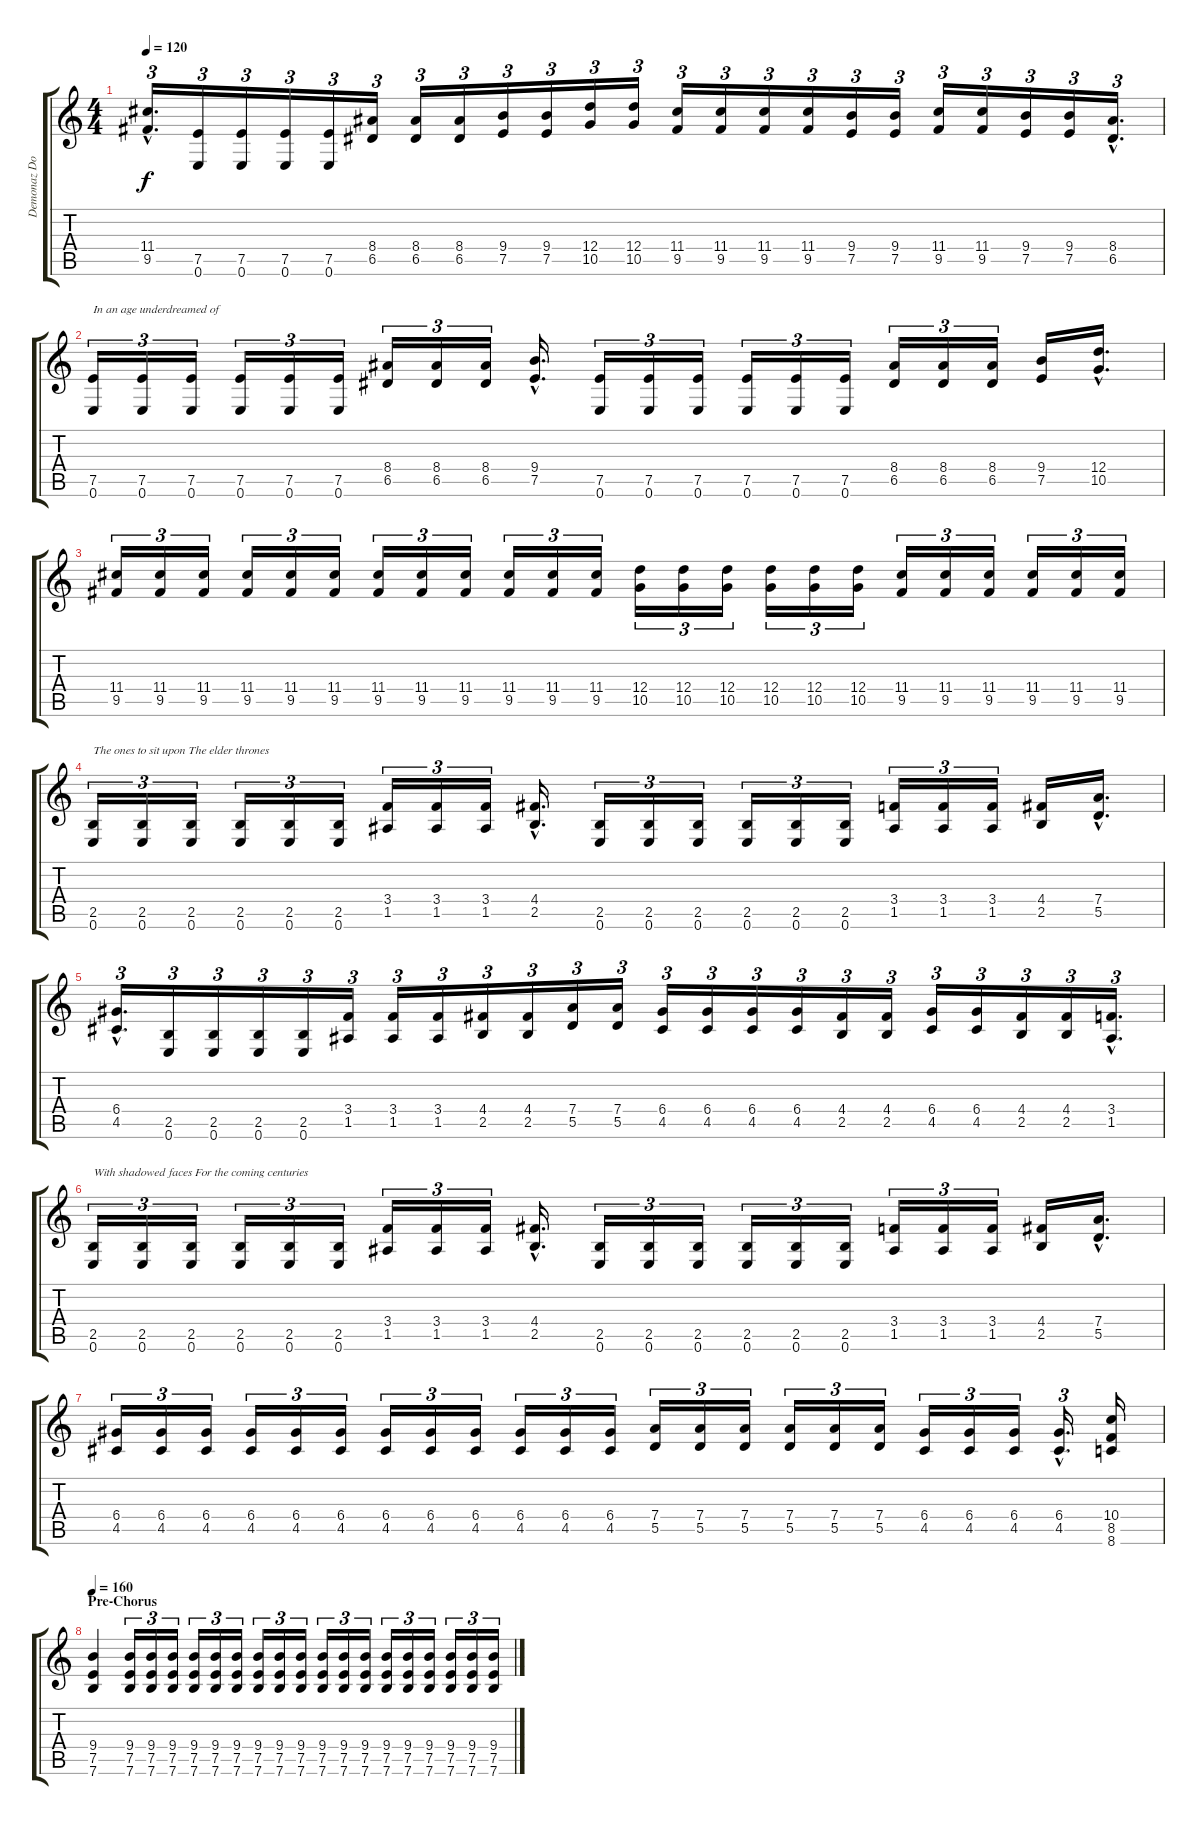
\track ("Demonaz Doom Occulta" "Demonaz Do") {instrument distortionguitar}
\staff {score tabs}
\tuning (E4 B3 G3 D3 A2 E2) {hide}
\ts (4 4)
\tempo 120
\clef g2
\ks c
(11.4{hac} 9.5{hac}).16{d tu (3 2) dy f} (7.5 0.6).16{tu (3 2)} (7.5 0.6).16{tu (3 2)} (7.5 0.6).16{tu (3 2)} (7.5 0.6).16{tu (3 2)} (8.4 6.5).16{tu (3 2)} (8.4 6.5).16{tu (3 2)} (8.4 6.5).16{tu (3 2)} (9.4 7.5).16{tu (3 2)} (9.4 7.5).16{tu (3 2)} (12.4 10.5).16{tu (3 2)} (12.4 10.5).16{tu (3 2)} (11.4 9.5).16{tu (3 2)} (11.4 9.5).16{tu (3 2)} (11.4 9.5).16{tu (3 2)} (11.4 9.5).16{tu (3 2)} (9.4 7.5).16{tu (3 2)} (9.4 7.5).16{tu (3 2)} (11.4 9.5).16{tu (3 2)} (11.4 9.5).16{tu (3 2)} (9.4 7.5).16{tu (3 2)} (9.4 7.5).16{tu (3 2)} (8.4{hac} 6.5{hac}).16{d tu (3 2)} |
(7.5 0.6).16{tu (3 2) txt "In an age underdreamed of"} (7.5 0.6).16{tu (3 2)} (7.5 0.6).16{tu (3 2)} (7.5 0.6).16{tu (3 2)} (7.5 0.6).16{tu (3 2)} (7.5 0.6).16{tu (3 2)} (8.4 6.5).16{tu (3 2)} (8.4 6.5).16{tu (3 2)} (8.4 6.5).16{tu (3 2)} (9.4{hac} 7.5{hac}).16{d} (7.5 0.6).16{tu (3 2)} (7.5 0.6).16{tu (3 2)} (7.5 0.6).16{tu (3 2)} (7.5 0.6).16{tu (3 2)} (7.5 0.6).16{tu (3 2)} (7.5 0.6).16{tu (3 2)} (8.4 6.5).16{tu (3 2)} (8.4 6.5).16{tu (3 2)} (8.4 6.5).16{tu (3 2)} (9.4 7.5).16 (12.4{hac} 10.5{hac}).16{d} |
(11.4 9.5).16{tu (3 2)} (11.4 9.5).16{tu (3 2)} (11.4 9.5).16{tu (3 2)} (11.4 9.5).16{tu (3 2)} (11.4 9.5).16{tu (3 2)} (11.4 9.5).16{tu (3 2)} (11.4 9.5).16{tu (3 2)} (11.4 9.5).16{tu (3 2)} (11.4 9.5).16{tu (3 2)} (11.4 9.5).16{tu (3 2)} (11.4 9.5).16{tu (3 2)} (11.4 9.5).16{tu (3 2)} (12.4 10.5).16{tu (3 2)} (12.4 10.5).16{tu (3 2)} (12.4 10.5).16{tu (3 2)} (12.4 10.5).16{tu (3 2)} (12.4 10.5).16{tu (3 2)} (12.4 10.5).16{tu (3 2)} (11.4 9.5).16{tu (3 2)} (11.4 9.5).16{tu (3 2)} (11.4 9.5).16{tu (3 2)} (11.4 9.5).16{tu (3 2)} (11.4 9.5).16{tu (3 2)} (11.4 9.5).16{tu (3 2)} |
(2.5 0.6).16{tu (3 2) txt "The ones to sit upon The elder thrones"} (2.5 0.6).16{tu (3 2)} (2.5 0.6).16{tu (3 2)} (2.5 0.6).16{tu (3 2)} (2.5 0.6).16{tu (3 2)} (2.5 0.6).16{tu (3 2)} (3.4 1.5).16{tu (3 2)} (3.4 1.5).16{tu (3 2)} (3.4 1.5).16{tu (3 2)} (4.4{hac} 2.5{hac}).16{d} (2.5 0.6).16{tu (3 2)} (2.5 0.6).16{tu (3 2)} (2.5 0.6).16{tu (3 2)} (2.5 0.6).16{tu (3 2)} (2.5 0.6).16{tu (3 2)} (2.5 0.6).16{tu (3 2)} (3.4 1.5).16{tu (3 2)} (3.4 1.5).16{tu (3 2)} (3.4 1.5).16{tu (3 2)} (4.4 2.5).16 (7.4{hac} 5.5{hac}).16{d} |
(6.4{hac} 4.5{hac}).16{d tu (3 2)} (2.5 0.6).16{tu (3 2)} (2.5 0.6).16{tu (3 2)} (2.5 0.6).16{tu (3 2)} (2.5 0.6).16{tu (3 2)} (3.4 1.5).16{tu (3 2)} (3.4 1.5).16{tu (3 2)} (3.4 1.5).16{tu (3 2)} (4.4 2.5).16{tu (3 2)} (4.4 2.5).16{tu (3 2)} (7.4 5.5).16{tu (3 2)} (7.4 5.5).16{tu (3 2)} (6.4 4.5).16{tu (3 2)} (6.4 4.5).16{tu (3 2)} (6.4 4.5).16{tu (3 2)} (6.4 4.5).16{tu (3 2)} (4.4 2.5).16{tu (3 2)} (4.4 2.5).16{tu (3 2)} (6.4 4.5).16{tu (3 2)} (6.4 4.5).16{tu (3 2)} (4.4 2.5).16{tu (3 2)} (4.4 2.5).16{tu (3 2)} (3.4{hac} 1.5{hac}).16{d tu (3 2)} |
(2.5 0.6).16{tu (3 2) txt "With shadowed faces For the coming centuries"} (2.5 0.6).16{tu (3 2)} (2.5 0.6).16{tu (3 2)} (2.5 0.6).16{tu (3 2)} (2.5 0.6).16{tu (3 2)} (2.5 0.6).16{tu (3 2)} (3.4 1.5).16{tu (3 2)} (3.4 1.5).16{tu (3 2)} (3.4 1.5).16{tu (3 2)} (4.4{hac} 2.5{hac}).16{d} (2.5 0.6).16{tu (3 2)} (2.5 0.6).16{tu (3 2)} (2.5 0.6).16{tu (3 2)} (2.5 0.6).16{tu (3 2)} (2.5 0.6).16{tu (3 2)} (2.5 0.6).16{tu (3 2)} (3.4 1.5).16{tu (3 2)} (3.4 1.5).16{tu (3 2)} (3.4 1.5).16{tu (3 2)} (4.4 2.5).16 (7.4{hac} 5.5{hac}).16{d} |
(6.4 4.5).16{tu (3 2)} (6.4 4.5).16{tu (3 2)} (6.4 4.5).16{tu (3 2)} (6.4 4.5).16{tu (3 2)} (6.4 4.5).16{tu (3 2)} (6.4 4.5).16{tu (3 2)} (6.4 4.5).16{tu (3 2)} (6.4 4.5).16{tu (3 2)} (6.4 4.5).16{tu (3 2)} (6.4 4.5).16{tu (3 2)} (6.4 4.5).16{tu (3 2)} (6.4 4.5).16{tu (3 2)} (7.4 5.5).16{tu (3 2)} (7.4 5.5).16{tu (3 2)} (7.4 5.5).16{tu (3 2)} (7.4 5.5).16{tu (3 2)} (7.4 5.5).16{tu (3 2)} (7.4 5.5).16{tu (3 2)} (6.4 4.5).16{tu (3 2)} (6.4 4.5).16{tu (3 2)} (6.4 4.5).16{tu (3 2)} (6.4{hac} 4.5{hac}).16{d tu (3 2)} (10.4 8.5 8.6).16 |
\section ("" "Pre-Chorus")
\tempo 160
(9.4 7.5 7.6).4 (9.4 7.5 7.6).16{tu (3 2)} (9.4 7.5 7.6).16{tu (3 2)} (9.4 7.5 7.6).16{tu (3 2)} (9.4 7.5 7.6).16{tu (3 2)} (9.4 7.5 7.6).16{tu (3 2)} (9.4 7.5 7.6).16{tu (3 2)} (9.4 7.5 7.6).16{tu (3 2)} (9.4 7.5 7.6).16{tu (3 2)} (9.4 7.5 7.6).16{tu (3 2)} (9.4 7.5 7.6).16{tu (3 2)} (9.4 7.5 7.6).16{tu (3 2)} (9.4 7.5 7.6).16{tu (3 2)} (9.4 7.5 7.6).16{tu (3 2)} (9.4 7.5 7.6).16{tu (3 2)} (9.4 7.5 7.6).16{tu (3 2)} (9.4 7.5 7.6).16{tu (3 2)} (9.4 7.5 7.6).16{tu (3 2)} (9.4 7.5 7.6).16{tu (3 2)}
